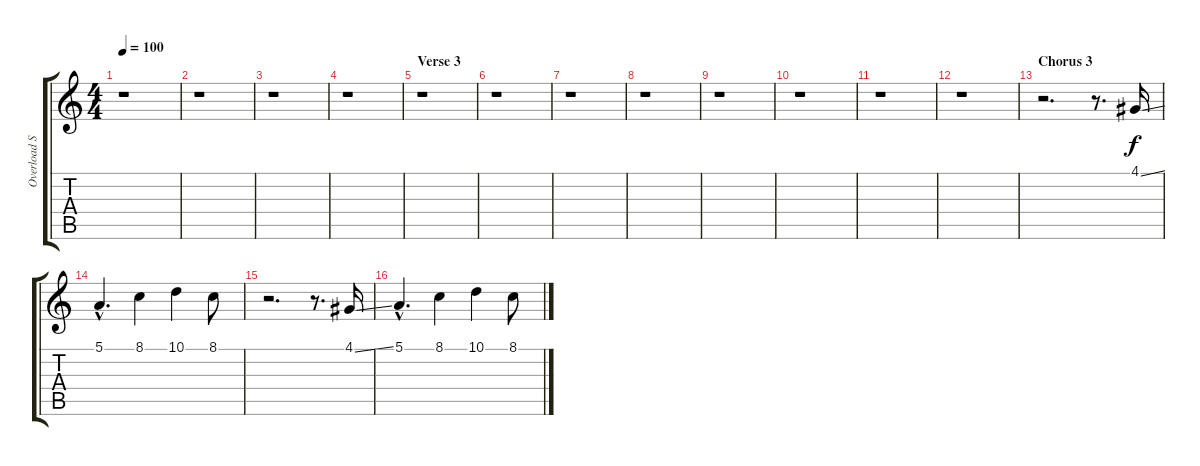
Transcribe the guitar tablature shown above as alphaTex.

\track ("Overload System - Samples" "Overload S") {instrument sopranosax}
\staff {score tabs}
\tuning (E4 B3 G3 D3 A2 D2) {hide}
\ts (4 4)
\tempo 100
\clef g2
\ks c
r.1{dy f} |
r.1 |
r.1 |
r.1 |
\section ("" "Verse 3")
r.1 |
r.1 |
r.1 |
r.1 |
r.1 |
r.1 |
r.1 |
r.1 |
\section ("" "Chorus 3")
r.2{d} r.8{d} 4.1{ss}.16{volume 13 instrument synthvoice} |
5.1{hac}.4{d} 8.1.4 10.1.4 8.1.8 |
r.2{d} r.8{d} 4.1{ss}.16{instrument synthvoice} |
5.1{hac}.4{d} 8.1.4 10.1.4 8.1.8
